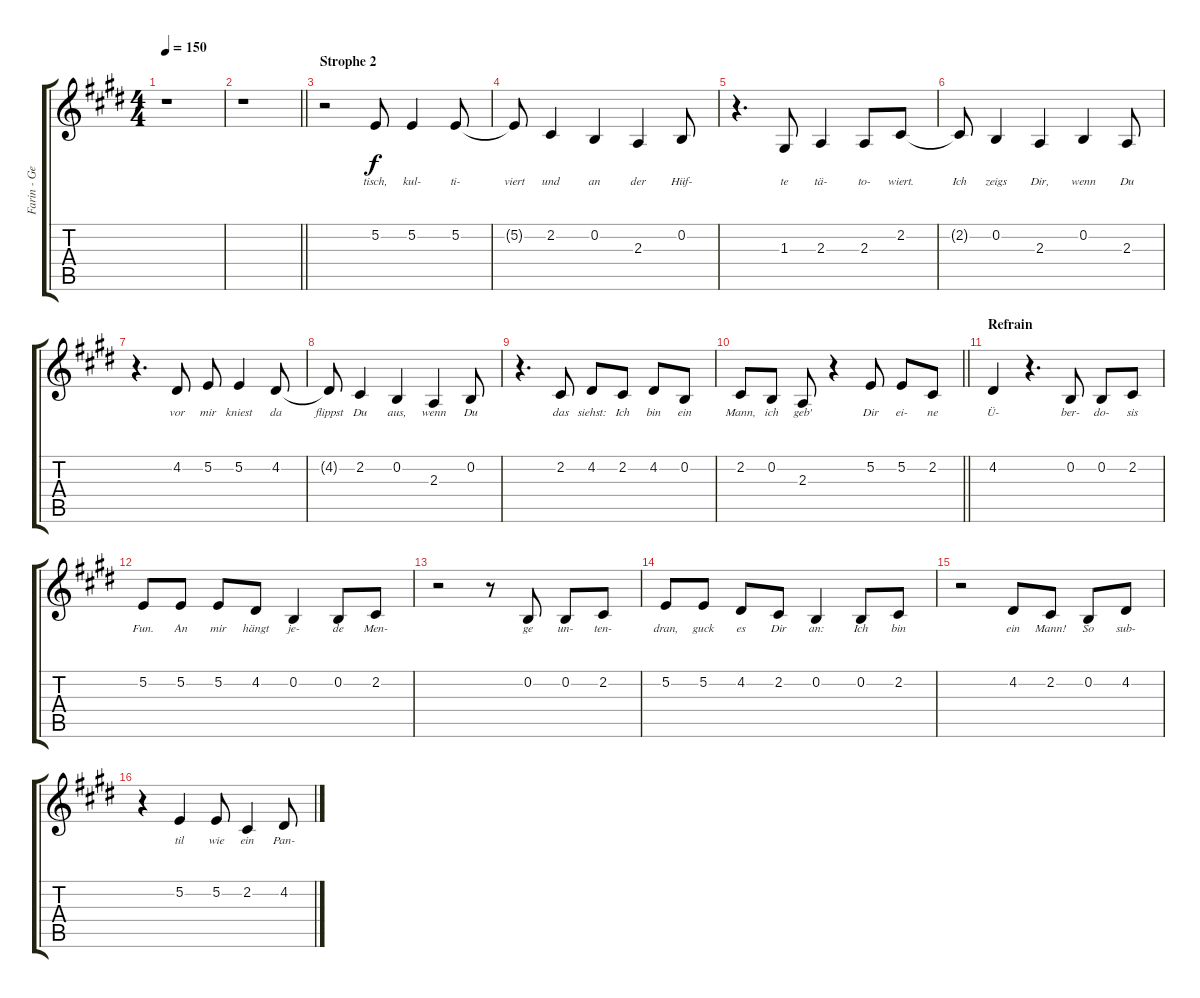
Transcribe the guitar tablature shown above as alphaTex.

\track ("Farin - Gesang" "Farin - Ge") {instrument bassoon}
\staff {score tabs}
\tuning (E4 B3 G3 D3 A2 E2) {hide}
\ts (4 4)
\tempo 150
\clef g2
\ks e
r.1{dy f} |
\barLineRight lightlight
r.1 |
\section ("" "Strophe 2")
r.2 5.2.8{lyrics (0 "tisch,") lyrics (1 "") lyrics (2 "") lyrics (3 "") lyrics (4 "")} 5.2.4{lyrics (0 "kul-") lyrics (1 "") lyrics (2 "") lyrics (3 "") lyrics (4 "")} 5.2.8{lyrics (0 "ti-") lyrics (1 "") lyrics (2 "") lyrics (3 "") lyrics (4 "")} |
5.2{t}.8{lyrics (0 "viert") lyrics (1 "") lyrics (2 "") lyrics (3 "") lyrics (4 "")} 2.2.4{lyrics (0 "und") lyrics (1 "") lyrics (2 "") lyrics (3 "") lyrics (4 "")} 0.2.4{lyrics (0 "an") lyrics (1 "") lyrics (2 "") lyrics (3 "") lyrics (4 "")} 2.3.4{lyrics (0 "der") lyrics (1 "") lyrics (2 "") lyrics (3 "") lyrics (4 "")} 0.2.8{lyrics (0 "Hüf-") lyrics (1 "") lyrics (2 "") lyrics (3 "") lyrics (4 "")} |
r.4{d} 1.3.8{lyrics (0 "te") lyrics (1 "") lyrics (2 "") lyrics (3 "") lyrics (4 "")} 2.3.4{lyrics (0 "tä-") lyrics (1 "") lyrics (2 "") lyrics (3 "") lyrics (4 "")} 2.3.8{lyrics (0 "to-") lyrics (1 "") lyrics (2 "") lyrics (3 "") lyrics (4 "")} 2.2.8{lyrics (0 "wiert.") lyrics (1 "") lyrics (2 "") lyrics (3 "") lyrics (4 "")} |
2.2{t}.8{lyrics (0 "Ich") lyrics (1 "") lyrics (2 "") lyrics (3 "") lyrics (4 "")} 0.2.4{lyrics (0 "zeigs") lyrics (1 "") lyrics (2 "") lyrics (3 "") lyrics (4 "")} 2.3.4{lyrics (0 "Dir,") lyrics (1 "") lyrics (2 "") lyrics (3 "") lyrics (4 "")} 0.2.4{lyrics (0 "wenn") lyrics (1 "") lyrics (2 "") lyrics (3 "") lyrics (4 "")} 2.3.8{lyrics (0 "Du") lyrics (1 "") lyrics (2 "") lyrics (3 "") lyrics (4 "")} |
r.4{d} 4.2.8{lyrics (0 "vor") lyrics (1 "") lyrics (2 "") lyrics (3 "") lyrics (4 "")} 5.2.8{lyrics (0 "mir") lyrics (1 "") lyrics (2 "") lyrics (3 "") lyrics (4 "")} 5.2.4{lyrics (0 "kniest") lyrics (1 "") lyrics (2 "") lyrics (3 "") lyrics (4 "")} 4.2.8{lyrics (0 "da") lyrics (1 "") lyrics (2 "") lyrics (3 "") lyrics (4 "")} |
4.2{t}.8{lyrics (0 "flippst") lyrics (1 "") lyrics (2 "") lyrics (3 "") lyrics (4 "")} 2.2.4{lyrics (0 "Du") lyrics (1 "") lyrics (2 "") lyrics (3 "") lyrics (4 "")} 0.2.4{lyrics (0 "aus,") lyrics (1 "") lyrics (2 "") lyrics (3 "") lyrics (4 "")} 2.3.4{lyrics (0 "wenn") lyrics (1 "") lyrics (2 "") lyrics (3 "") lyrics (4 "")} 0.2.8{lyrics (0 "Du") lyrics (1 "") lyrics (2 "") lyrics (3 "") lyrics (4 "")} |
r.4{d} 2.2.8{lyrics (0 "das") lyrics (1 "") lyrics (2 "") lyrics (3 "") lyrics (4 "")} 4.2.8{lyrics (0 "siehst:") lyrics (1 "") lyrics (2 "") lyrics (3 "") lyrics (4 "")} 2.2.8{lyrics (0 "Ich") lyrics (1 "") lyrics (2 "") lyrics (3 "") lyrics (4 "")} 4.2.8{lyrics (0 "bin") lyrics (1 "") lyrics (2 "") lyrics (3 "") lyrics (4 "")} 0.2.8{lyrics (0 "ein") lyrics (1 "") lyrics (2 "") lyrics (3 "") lyrics (4 "")} |
\barLineRight lightlight
2.2.8{lyrics (0 "Mann,") lyrics (1 "") lyrics (2 "") lyrics (3 "") lyrics (4 "")} 0.2.8{lyrics (0 "ich") lyrics (1 "") lyrics (2 "") lyrics (3 "") lyrics (4 "")} 2.3.8{lyrics (0 "geb'") lyrics (1 "") lyrics (2 "") lyrics (3 "") lyrics (4 "")} r.4 5.2.8{lyrics (0 "Dir") lyrics (1 "") lyrics (2 "") lyrics (3 "") lyrics (4 "")} 5.2.8{lyrics (0 "ei-") lyrics (1 "") lyrics (2 "") lyrics (3 "") lyrics (4 "")} 2.2.8{lyrics (0 "ne") lyrics (1 "") lyrics (2 "") lyrics (3 "") lyrics (4 "")} |
\section ("" "Refrain")
4.2.4{lyrics (0 "Ü-") lyrics (1 "") lyrics (2 "") lyrics (3 "") lyrics (4 "")} r.4{d} 0.2.8{lyrics (0 "ber-") lyrics (1 "") lyrics (2 "") lyrics (3 "") lyrics (4 "")} 0.2.8{lyrics (0 "do-") lyrics (1 "") lyrics (2 "") lyrics (3 "") lyrics (4 "")} 2.2.8{lyrics (0 "sis") lyrics (1 "") lyrics (2 "") lyrics (3 "") lyrics (4 "")} |
5.2.8{lyrics (0 "Fun.") lyrics (1 "") lyrics (2 "") lyrics (3 "") lyrics (4 "")} 5.2.8{lyrics (0 "An") lyrics (1 "") lyrics (2 "") lyrics (3 "") lyrics (4 "")} 5.2.8{lyrics (0 "mir") lyrics (1 "") lyrics (2 "") lyrics (3 "") lyrics (4 "")} 4.2.8{lyrics (0 "hängt") lyrics (1 "") lyrics (2 "") lyrics (3 "") lyrics (4 "")} 0.2.4{lyrics (0 "je-") lyrics (1 "") lyrics (2 "") lyrics (3 "") lyrics (4 "")} 0.2.8{lyrics (0 "de") lyrics (1 "") lyrics (2 "") lyrics (3 "") lyrics (4 "")} 2.2.8{lyrics (0 "Men-") lyrics (1 "") lyrics (2 "") lyrics (3 "") lyrics (4 "")} |
r.2 r.8 0.2.8{lyrics (0 "ge") lyrics (1 "") lyrics (2 "") lyrics (3 "") lyrics (4 "")} 0.2.8{lyrics (0 "un-") lyrics (1 "") lyrics (2 "") lyrics (3 "") lyrics (4 "")} 2.2.8{lyrics (0 "ten-") lyrics (1 "") lyrics (2 "") lyrics (3 "") lyrics (4 "")} |
5.2.8{lyrics (0 "dran,") lyrics (1 "") lyrics (2 "") lyrics (3 "") lyrics (4 "")} 5.2.8{lyrics (0 "guck") lyrics (1 "") lyrics (2 "") lyrics (3 "") lyrics (4 "")} 4.2.8{lyrics (0 "es") lyrics (1 "") lyrics (2 "") lyrics (3 "") lyrics (4 "")} 2.2.8{lyrics (0 "Dir") lyrics (1 "") lyrics (2 "") lyrics (3 "") lyrics (4 "")} 0.2.4{lyrics (0 "an:") lyrics (1 "") lyrics (2 "") lyrics (3 "") lyrics (4 "")} 0.2.8{lyrics (0 "Ich") lyrics (1 "") lyrics (2 "") lyrics (3 "") lyrics (4 "")} 2.2.8{lyrics (0 "bin") lyrics (1 "") lyrics (2 "") lyrics (3 "") lyrics (4 "")} |
r.2 4.2.8{lyrics (0 "ein") lyrics (1 "") lyrics (2 "") lyrics (3 "") lyrics (4 "")} 2.2.8{lyrics (0 "Mann!") lyrics (1 "") lyrics (2 "") lyrics (3 "") lyrics (4 "")} 0.2.8{lyrics (0 "So") lyrics (1 "") lyrics (2 "") lyrics (3 "") lyrics (4 "")} 4.2.8{lyrics (0 "sub-") lyrics (1 "") lyrics (2 "") lyrics (3 "") lyrics (4 "")} |
r.4 5.2.4{lyrics (0 "til") lyrics (1 "") lyrics (2 "") lyrics (3 "") lyrics (4 "")} 5.2.8{lyrics (0 "wie") lyrics (1 "") lyrics (2 "") lyrics (3 "") lyrics (4 "")} 2.2.4{lyrics (0 "ein") lyrics (1 "") lyrics (2 "") lyrics (3 "") lyrics (4 "")} 4.2.8{lyrics (0 "Pan-") lyrics (1 "") lyrics (2 "") lyrics (3 "") lyrics (4 "")}
